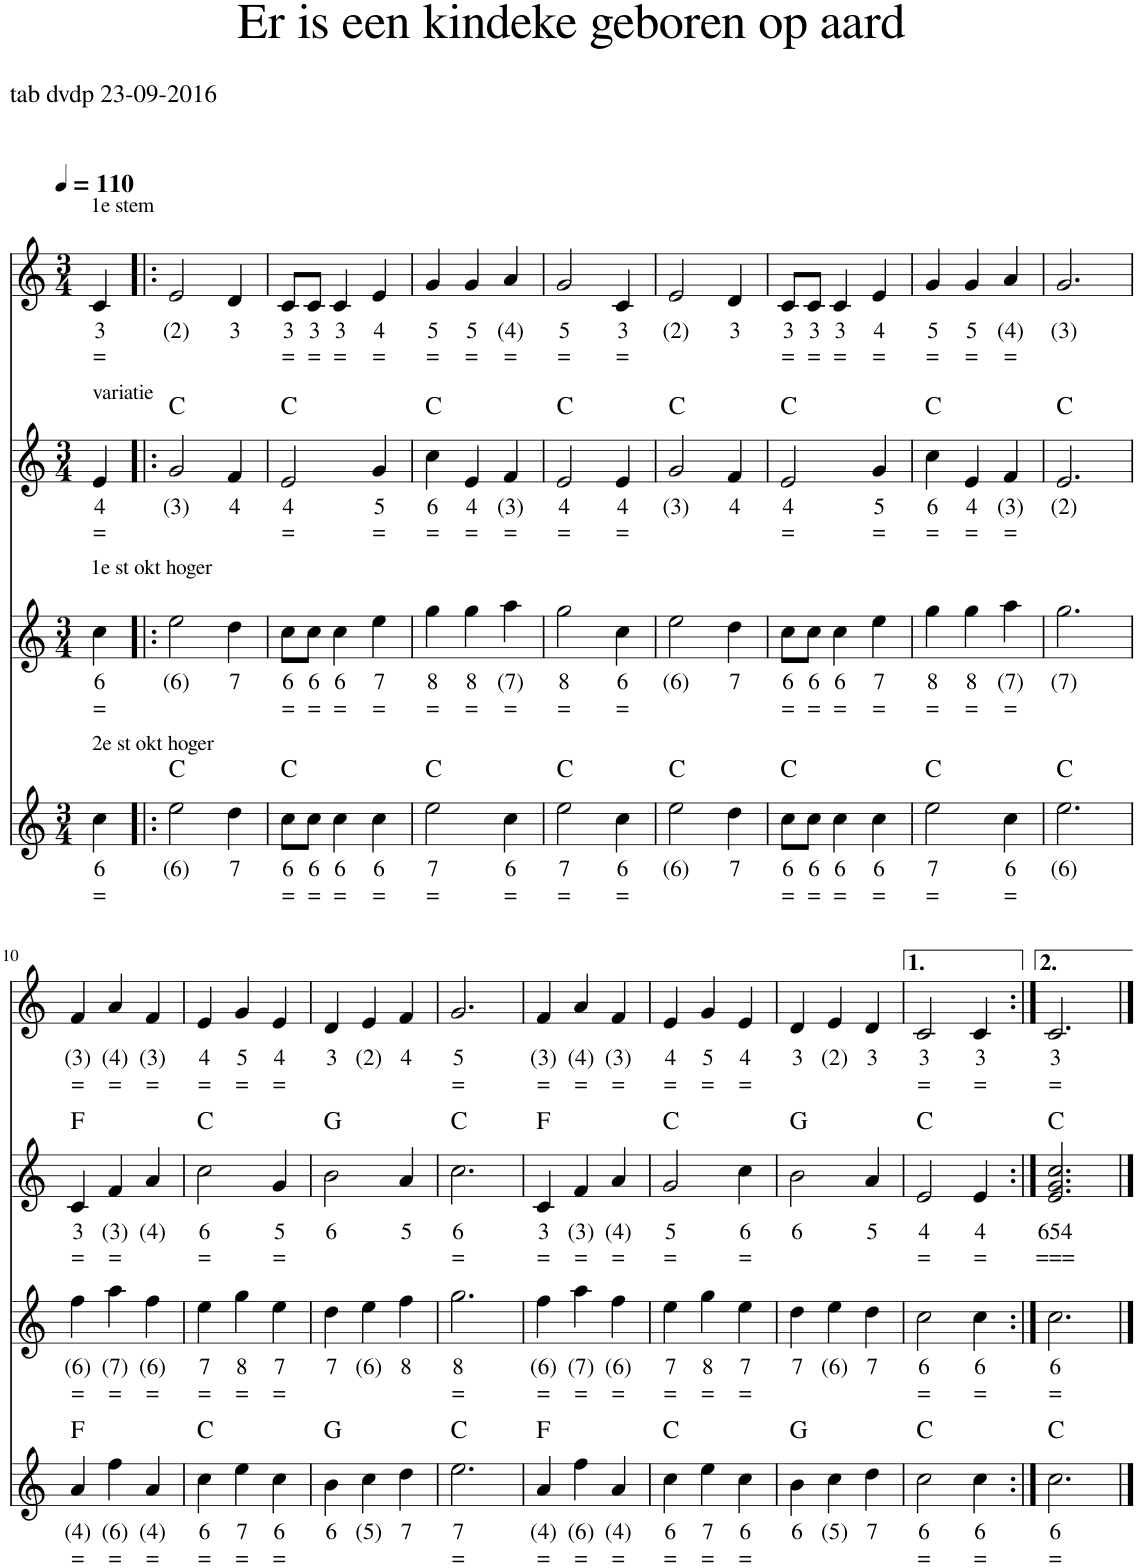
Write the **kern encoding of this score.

**kern	**text	**text	**kern	**text	**text	**kern	**text	**text	**harte	**kern	**text	**text
*part4	*part4	*part4	*part3	*part3	*part3	*part2	*part2	*part2	*part2	*part1	*part1	*part1
*staff4	*staff4	*staff4	*staff3	*staff3	*staff3	*staff2	*staff2	*staff2	*	*staff1	*staff1	*staff1
*I"Stem	*	*	*I"Stem	*	*	*I"Stem	*	*	*	*I"Stem	*	*
*clefG2	*	*	*clefG2	*	*	*clefG2	*	*	*	*clefG2	*	*
*k[]	*	*	*k[]	*	*	*k[]	*	*	*	*k[]	*	*
*M3/4	*	*	*M3/4	*	*	*M3/4	*	*	*	*M3/4	*	*
*MM110	*	*	*MM110	*	*	*MM110	*	*	*	*MM110	*	*
=1	=1	=1	=1	=1	=1	=1	=1	=1	=1	=1	=1	=1
!	!	!	!	!	!	!	!	!	!	!LO:TX:a:t=1e stem	!	!
!	!	!	!	!	!	!LO:TX:a:t=variatie	!	!	!	!	!	!
!	!	!	!LO:TX:a:t=1e st okt hoger	!	!	!	!	!	!	!	!	!
!LO:TX:a:t=2e st okt hoger	!	!	!	!	!	!	!	!	!	!	!	!
!	!LO:LY:b	!LO:LY:b	!	!LO:LY:b	!LO:LY:b	!	!LO:LY:b	!LO:LY:b	!	!	!LO:LY:b	!LO:LY:b
4cc\	6	=	4cc\	6	=	4e/	4	=	.	4c/	3	=
=2!|:	=2!|:	=2!|:	=2!|:	=2!|:	=2!|:	=2!|:	=2!|:	=2!|:	=2!|:	=2!|:	=2!|:	=2!|:
!	!LO:LY:b	!	!	!LO:LY:b	!	!	!LO:LY:b	!	!	!	!LO:LY:b	!
2ee\	(6)	.	2ee\	(6)	.	2g/	(3)	.	C:maj	2e/	(2)	.
!	!LO:LY:b	!	!	!LO:LY:b	!	!	!LO:LY:b	!	!	!	!LO:LY:b	!
4dd\	7	.	4dd\	7	.	4f/	4	.	.	4d/	3	.
=3	=3	=3	=3	=3	=3	=3	=3	=3	=3	=3	=3	=3
!	!LO:LY:b	!LO:LY:b	!	!LO:LY:b	!LO:LY:b	!	!LO:LY:b	!LO:LY:b	!	!	!LO:LY:b	!LO:LY:b
8cc\L	6	=	8cc\L	6	=	2e/	4	=	C:maj	8c/L	3	=
!	!LO:LY:b	!LO:LY:b	!	!LO:LY:b	!LO:LY:b	!	!	!	!	!	!LO:LY:b	!LO:LY:b
8cc\J	6	=	8cc\J	6	=	.	.	.	.	8c/J	3	=
!	!LO:LY:b	!LO:LY:b	!	!LO:LY:b	!LO:LY:b	!	!	!	!	!	!LO:LY:b	!LO:LY:b
4cc\	6	=	4cc\	6	=	.	.	.	.	4c/	3	=
!	!LO:LY:b	!LO:LY:b	!	!LO:LY:b	!LO:LY:b	!	!LO:LY:b	!LO:LY:b	!	!	!LO:LY:b	!LO:LY:b
4cc\	6	=	4ee\	7	=	4g/	5	=	.	4e/	4	=
=4	=4	=4	=4	=4	=4	=4	=4	=4	=4	=4	=4	=4
!	!LO:LY:b	!LO:LY:b	!	!LO:LY:b	!LO:LY:b	!	!LO:LY:b	!LO:LY:b	!	!	!LO:LY:b	!LO:LY:b
2ee\	7	=	4gg\	8	=	4cc\	6	=	C:maj	4g/	5	=
!	!	!	!	!LO:LY:b	!LO:LY:b	!	!LO:LY:b	!LO:LY:b	!	!	!LO:LY:b	!LO:LY:b
.	.	.	4gg\	8	=	4e/	4	=	.	4g/	5	=
!	!LO:LY:b	!LO:LY:b	!	!LO:LY:b	!LO:LY:b	!	!LO:LY:b	!LO:LY:b	!	!	!LO:LY:b	!LO:LY:b
4cc\	6	=	4aa\	(7)	=	4f/	(3)	=	.	4a/	(4)	=
=5	=5	=5	=5	=5	=5	=5	=5	=5	=5	=5	=5	=5
!	!LO:LY:b	!LO:LY:b	!	!LO:LY:b	!LO:LY:b	!	!LO:LY:b	!LO:LY:b	!	!	!LO:LY:b	!LO:LY:b
2ee\	7	=	2gg\	8	=	2e/	4	=	C:maj	2g/	5	=
!	!LO:LY:b	!LO:LY:b	!	!LO:LY:b	!LO:LY:b	!	!LO:LY:b	!LO:LY:b	!	!	!LO:LY:b	!LO:LY:b
4cc\	6	=	4cc\	6	=	4e/	4	=	.	4c/	3	=
=6	=6	=6	=6	=6	=6	=6	=6	=6	=6	=6	=6	=6
!	!LO:LY:b	!	!	!LO:LY:b	!	!	!LO:LY:b	!	!	!	!LO:LY:b	!
2ee\	(6)	.	2ee\	(6)	.	2g/	(3)	.	C:maj	2e/	(2)	.
!	!LO:LY:b	!	!	!LO:LY:b	!	!	!LO:LY:b	!	!	!	!LO:LY:b	!
4dd\	7	.	4dd\	7	.	4f/	4	.	.	4d/	3	.
=7	=7	=7	=7	=7	=7	=7	=7	=7	=7	=7	=7	=7
!	!LO:LY:b	!LO:LY:b	!	!LO:LY:b	!LO:LY:b	!	!LO:LY:b	!LO:LY:b	!	!	!LO:LY:b	!LO:LY:b
8cc\L	6	=	8cc\L	6	=	2e/	4	=	C:maj	8c/L	3	=
!	!LO:LY:b	!LO:LY:b	!	!LO:LY:b	!LO:LY:b	!	!	!	!	!	!LO:LY:b	!LO:LY:b
8cc\J	6	=	8cc\J	6	=	.	.	.	.	8c/J	3	=
!	!LO:LY:b	!LO:LY:b	!	!LO:LY:b	!LO:LY:b	!	!	!	!	!	!LO:LY:b	!LO:LY:b
4cc\	6	=	4cc\	6	=	.	.	.	.	4c/	3	=
!	!LO:LY:b	!LO:LY:b	!	!LO:LY:b	!LO:LY:b	!	!LO:LY:b	!LO:LY:b	!	!	!LO:LY:b	!LO:LY:b
4cc\	6	=	4ee\	7	=	4g/	5	=	.	4e/	4	=
=8	=8	=8	=8	=8	=8	=8	=8	=8	=8	=8	=8	=8
!	!LO:LY:b	!LO:LY:b	!	!LO:LY:b	!LO:LY:b	!	!LO:LY:b	!LO:LY:b	!	!	!LO:LY:b	!LO:LY:b
2ee\	7	=	4gg\	8	=	4cc\	6	=	C:maj	4g/	5	=
!	!	!	!	!LO:LY:b	!LO:LY:b	!	!LO:LY:b	!LO:LY:b	!	!	!LO:LY:b	!LO:LY:b
.	.	.	4gg\	8	=	4e/	4	=	.	4g/	5	=
!	!LO:LY:b	!LO:LY:b	!	!LO:LY:b	!LO:LY:b	!	!LO:LY:b	!LO:LY:b	!	!	!LO:LY:b	!LO:LY:b
4cc\	6	=	4aa\	(7)	=	4f/	(3)	=	.	4a/	(4)	=
=9	=9	=9	=9	=9	=9	=9	=9	=9	=9	=9	=9	=9
!	!LO:LY:b	!	!	!LO:LY:b	!	!	!LO:LY:b	!	!	!	!LO:LY:b	!
2.ee\	(6)	.	2.gg\	(7)	.	2.e/	(2)	.	C:maj	2.g/	(3)	.
!!LO:LB:g=z
=10	=10	=10	=10	=10	=10	=10	=10	=10	=10	=10	=10	=10
!	!LO:LY:b	!LO:LY:b	!	!LO:LY:b	!LO:LY:b	!	!LO:LY:b	!LO:LY:b	!	!	!LO:LY:b	!LO:LY:b
4a/	(4)	=	4ff\	(6)	=	4c/	3	=	F:maj	4f/	(3)	=
!	!LO:LY:b	!LO:LY:b	!	!LO:LY:b	!LO:LY:b	!	!LO:LY:b	!LO:LY:b	!	!	!LO:LY:b	!LO:LY:b
4ff\	(6)	=	4aa\	(7)	=	4f/	(3)	=	.	4a/	(4)	=
!	!LO:LY:b	!LO:LY:b	!	!LO:LY:b	!LO:LY:b	!	!LO:LY:b	!	!	!	!LO:LY:b	!LO:LY:b
4a/	(4)	=	4ff\	(6)	=	4a/	(4)	.	.	4f/	(3)	=
=11	=11	=11	=11	=11	=11	=11	=11	=11	=11	=11	=11	=11
!	!LO:LY:b	!LO:LY:b	!	!LO:LY:b	!LO:LY:b	!	!LO:LY:b	!LO:LY:b	!	!	!LO:LY:b	!LO:LY:b
4cc\	6	=	4ee\	7	=	2cc\	6	=	C:maj	4e/	4	=
!	!LO:LY:b	!LO:LY:b	!	!LO:LY:b	!LO:LY:b	!	!	!	!	!	!LO:LY:b	!LO:LY:b
4ee\	7	=	4gg\	8	=	.	.	.	.	4g/	5	=
!	!LO:LY:b	!LO:LY:b	!	!LO:LY:b	!LO:LY:b	!	!LO:LY:b	!LO:LY:b	!	!	!LO:LY:b	!LO:LY:b
4cc\	6	=	4ee\	7	=	4g/	5	=	.	4e/	4	=
=12	=12	=12	=12	=12	=12	=12	=12	=12	=12	=12	=12	=12
!	!LO:LY:b	!	!	!LO:LY:b	!	!	!LO:LY:b	!	!	!	!LO:LY:b	!
4b\	6	.	4dd\	7	.	2b\	6	.	G:maj	4d/	3	.
!	!LO:LY:b	!	!	!LO:LY:b	!	!	!	!	!	!	!LO:LY:b	!
4cc\	(5)	.	4ee\	(6)	.	.	.	.	.	4e/	(2)	.
!	!LO:LY:b	!	!	!LO:LY:b	!	!	!LO:LY:b	!	!	!	!LO:LY:b	!
4dd\	7	.	4ff\	8	.	4a/	5	.	.	4f/	4	.
=13	=13	=13	=13	=13	=13	=13	=13	=13	=13	=13	=13	=13
!	!LO:LY:b	!LO:LY:b	!	!LO:LY:b	!LO:LY:b	!	!LO:LY:b	!LO:LY:b	!	!	!LO:LY:b	!LO:LY:b
2.ee\	7	=	2.gg\	8	=	2.cc\	6	=	C:maj	2.g/	5	=
=14	=14	=14	=14	=14	=14	=14	=14	=14	=14	=14	=14	=14
!	!LO:LY:b	!LO:LY:b	!	!LO:LY:b	!LO:LY:b	!	!LO:LY:b	!LO:LY:b	!	!	!LO:LY:b	!LO:LY:b
4a/	(4)	=	4ff\	(6)	=	4c/	3	=	F:maj	4f/	(3)	=
!	!LO:LY:b	!LO:LY:b	!	!LO:LY:b	!LO:LY:b	!	!LO:LY:b	!LO:LY:b	!	!	!LO:LY:b	!LO:LY:b
4ff\	(6)	=	4aa\	(7)	=	4f/	(3)	=	.	4a/	(4)	=
!	!LO:LY:b	!LO:LY:b	!	!LO:LY:b	!LO:LY:b	!	!LO:LY:b	!LO:LY:b	!	!	!LO:LY:b	!LO:LY:b
4a/	(4)	=	4ff\	(6)	=	4a/	(4)	=	.	4f/	(3)	=
=15	=15	=15	=15	=15	=15	=15	=15	=15	=15	=15	=15	=15
!	!LO:LY:b	!LO:LY:b	!	!LO:LY:b	!LO:LY:b	!	!LO:LY:b	!LO:LY:b	!	!	!LO:LY:b	!LO:LY:b
4cc\	6	=	4ee\	7	=	2g/	5	=	C:maj	4e/	4	=
!	!LO:LY:b	!LO:LY:b	!	!LO:LY:b	!LO:LY:b	!	!	!	!	!	!LO:LY:b	!LO:LY:b
4ee\	7	=	4gg\	8	=	.	.	.	.	4g/	5	=
!	!LO:LY:b	!LO:LY:b	!	!LO:LY:b	!LO:LY:b	!	!LO:LY:b	!LO:LY:b	!	!	!LO:LY:b	!LO:LY:b
4cc\	6	=	4ee\	7	=	4cc\	6	=	.	4e/	4	=
=16	=16	=16	=16	=16	=16	=16	=16	=16	=16	=16	=16	=16
!	!LO:LY:b	!	!	!LO:LY:b	!	!	!LO:LY:b	!	!	!	!LO:LY:b	!
4b\	6	.	4dd\	7	.	2b\	6	.	G:maj	4d/	3	.
!	!LO:LY:b	!	!	!LO:LY:b	!	!	!	!	!	!	!LO:LY:b	!
4cc\	(5)	.	4ee\	(6)	.	.	.	.	.	4e/	(2)	.
!	!LO:LY:b	!	!	!LO:LY:b	!	!	!LO:LY:b	!	!	!	!LO:LY:b	!
4dd\	7	.	4dd\	7	.	4a/	5	.	.	4d/	3	.
=17	=17	=17	=17	=17	=17	=17	=17	=17	=17	=17	=17	=17
!	!LO:LY:b	!LO:LY:b	!	!LO:LY:b	!LO:LY:b	!	!LO:LY:b	!LO:LY:b	!	!	!LO:LY:b	!LO:LY:b
2cc\	6	=	2cc\	6	=	2e/	4	=	C:maj	2c/	3	=
!	!LO:LY:b	!LO:LY:b	!	!LO:LY:b	!LO:LY:b	!	!LO:LY:b	!LO:LY:b	!	!	!LO:LY:b	!LO:LY:b
4cc\	6	=	4cc\	6	=	4e/	4	=	.	4c/	3	=
=18:|!	=18:|!	=18:|!	=18:|!	=18:|!	=18:|!	=18:|!	=18:|!	=18:|!	=18:|!	=18:|!	=18:|!	=18:|!
!	!LO:LY:b	!LO:LY:b	!	!LO:LY:b	!LO:LY:b	!	!LO:LY:b	!LO:LY:b	!	!	!LO:LY:b	!LO:LY:b
2.cc\	6	=	2.cc\	6	=	2.e/ 2.g/ 2.cc/	654	===	C:maj	2.c/	3	=
==	==	==	==	==	==	==	==	==	==	==	==	==
*-	*-	*-	*-	*-	*-	*-	*-	*-	*-	*-	*-	*-
